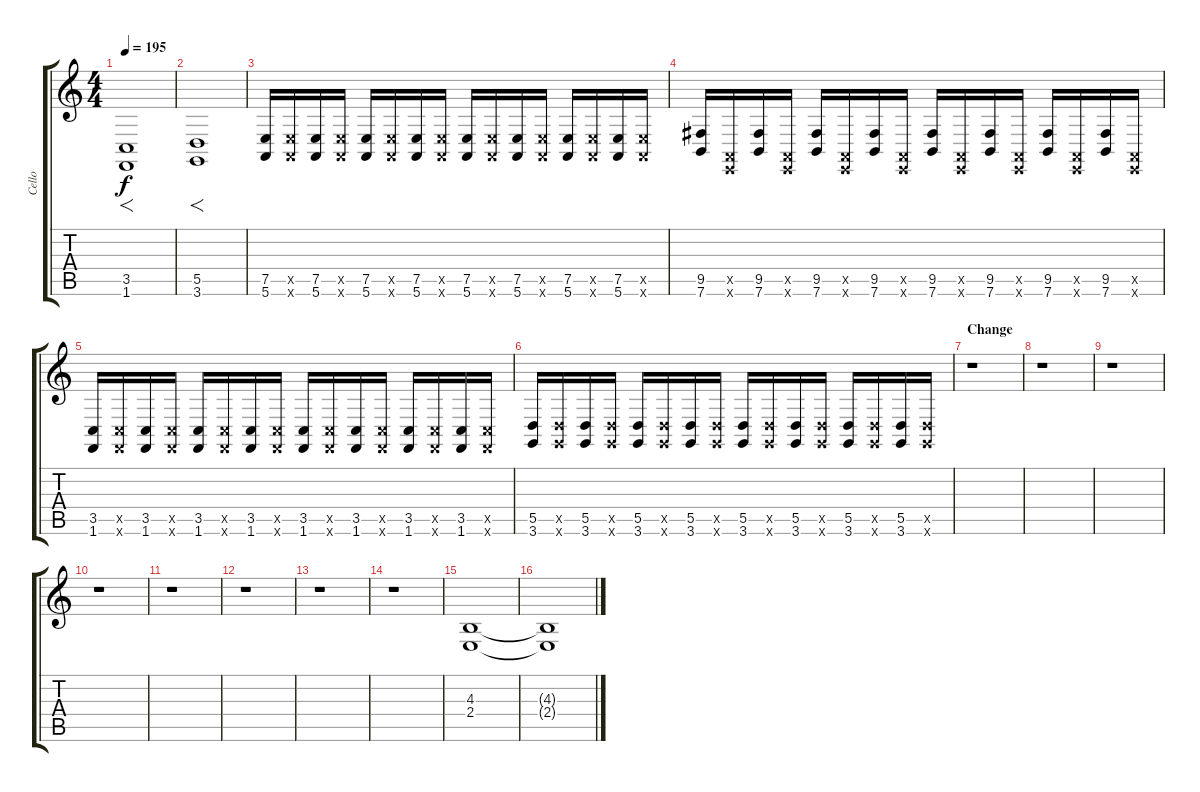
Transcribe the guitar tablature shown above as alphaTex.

\track ("Cello" "Cello") {instrument cello}
\staff {score tabs}
\tuning (E4 B3 G3 D3 A2 E2) {hide}
\ts (4 4)
\tempo 195
\clef g2
\ks c
(3.5 1.6).1{f dy f} |
(5.5 3.6).1{f} |
(7.5 5.6).16 (7.5{x} 5.6{x}).16 (7.5 5.6).16 (7.5{x} 5.6{x}).16 (7.5 5.6).16 (7.5{x} 5.6{x}).16 (7.5 5.6).16 (7.5{x} 5.6{x}).16 (7.5 5.6).16 (7.5{x} 5.6{x}).16 (7.5 5.6).16 (7.5{x} 5.6{x}).16 (7.5 5.6).16 (7.5{x} 5.6{x}).16 (7.5 5.6).16 (7.5{x} 5.6{x}).16 |
(9.5 7.6).16 (0.5{x} 0.6{x}).16 (9.5 7.6).16 (0.5{x} 0.6{x}).16 (9.5 7.6).16 (0.5{x} 0.6{x}).16 (9.5 7.6).16 (0.5{x} 0.6{x}).16 (9.5 7.6).16 (0.5{x} 0.6{x}).16 (9.5 7.6).16 (0.5{x} 0.6{x}).16 (9.5 7.6).16 (0.5{x} 0.6{x}).16 (9.5 7.6).16 (0.5{x} 0.6{x}).16 |
(3.5 1.6).16 (3.5{x} 1.6{x}).16 (3.5 1.6).16 (3.5{x} 1.6{x}).16 (3.5 1.6).16 (3.5{x} 1.6{x}).16 (3.5 1.6).16 (3.5{x} 1.6{x}).16 (3.5 1.6).16 (3.5{x} 1.6{x}).16 (3.5 1.6).16 (3.5{x} 1.6{x}).16 (3.5 1.6).16 (3.5{x} 1.6{x}).16 (3.5 1.6).16 (3.5{x} 1.6{x}).16 |
(5.5 3.6).16 (5.5{x} 3.6{x}).16 (5.5 3.6).16 (5.5{x} 3.6{x}).16 (5.5 3.6).16 (5.5{x} 3.6{x}).16 (5.5 3.6).16 (5.5{x} 3.6{x}).16 (5.5 3.6).16 (5.5{x} 3.6{x}).16 (5.5 3.6).16 (5.5{x} 3.6{x}).16 (5.5 3.6).16 (5.5{x} 3.6{x}).16 (5.5 3.6).16 (5.5{x} 3.6{x}).16 |
\section ("" "Change")
r.1 |
r.1 |
r.1 |
r.1 |
r.1 |
r.1 |
r.1 |
r.1 |
(4.3 2.4).1 |
(4.3{t} 2.4{t}).1
